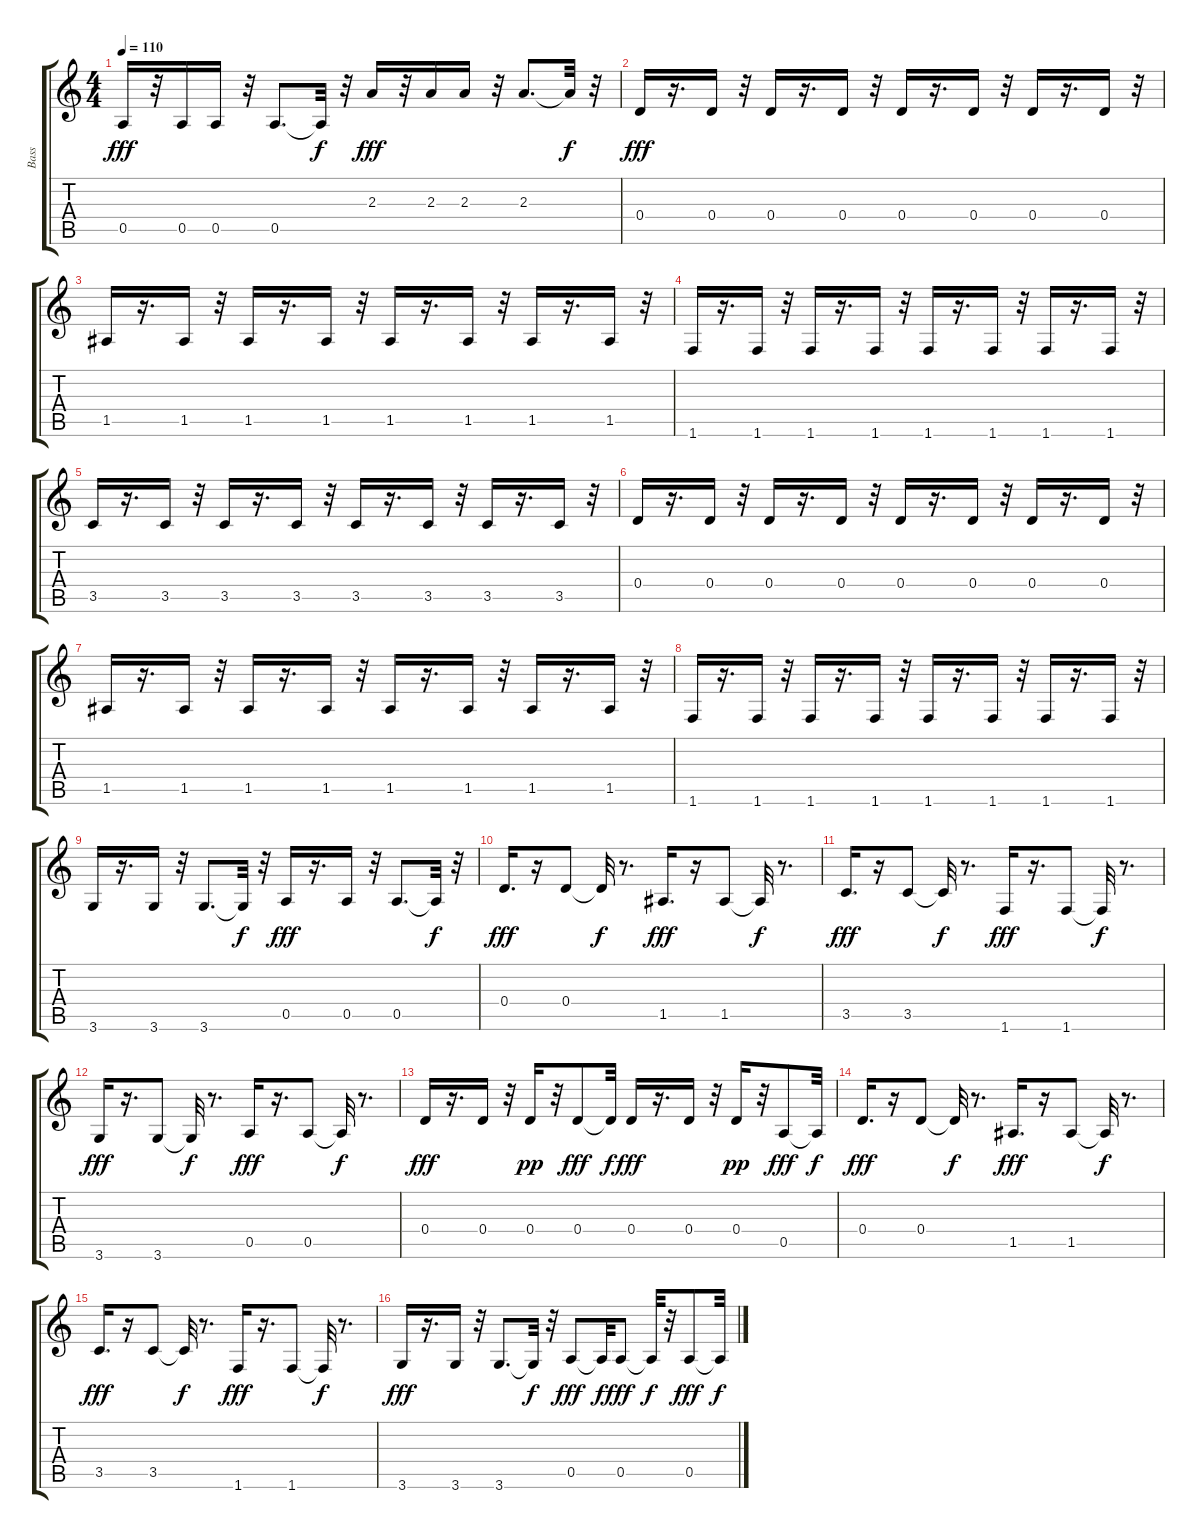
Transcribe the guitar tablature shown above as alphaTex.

\track ("Bass" "Bass") {instrument electricbassfinger}
\staff {score tabs}
\tuning (E4 B3 G3 D3 A2 E2) {hide}
\ts (4 4)
\tempo 110
\clef g2
\ks c
0.5.16{dy fff} r.32 0.5.16 0.5.16 r.32 0.5.8{d} 0.5{t}.32{dy f} r.32 2.3.16{dy fff} r.32 2.3.16 2.3.16 r.32 2.3.8{d} 2.3{t}.32{dy f} r.32 |
0.4.16{dy fff} r.16{d} 0.4.16 r.32 0.4.16 r.16{d} 0.4.16 r.32 0.4.16 r.16{d} 0.4.16 r.32 0.4.16 r.16{d} 0.4.16 r.32 |
1.5.16 r.16{d} 1.5.16 r.32 1.5.16 r.16{d} 1.5.16 r.32 1.5.16 r.16{d} 1.5.16 r.32 1.5.16 r.16{d} 1.5.16 r.32 |
1.6.16 r.16{d} 1.6.16 r.32 1.6.16 r.16{d} 1.6.16 r.32 1.6.16 r.16{d} 1.6.16 r.32 1.6.16 r.16{d} 1.6.16 r.32 |
3.5.16 r.16{d} 3.5.16 r.32 3.5.16 r.16{d} 3.5.16 r.32 3.5.16 r.16{d} 3.5.16 r.32 3.5.16 r.16{d} 3.5.16 r.32 |
0.4.16 r.16{d} 0.4.16 r.32 0.4.16 r.16{d} 0.4.16 r.32 0.4.16 r.16{d} 0.4.16 r.32 0.4.16 r.16{d} 0.4.16 r.32 |
1.5.16 r.16{d} 1.5.16 r.32 1.5.16 r.16{d} 1.5.16 r.32 1.5.16 r.16{d} 1.5.16 r.32 1.5.16 r.16{d} 1.5.16 r.32 |
1.6.16 r.16{d} 1.6.16 r.32 1.6.16 r.16{d} 1.6.16 r.32 1.6.16 r.16{d} 1.6.16 r.32 1.6.16 r.16{d} 1.6.16 r.32 |
3.6.16 r.16{d} 3.6.16 r.32 3.6.8{d} 3.6{t}.32{dy f} r.32 0.5.16{dy fff} r.16{d} 0.5.16 r.32 0.5.8{d} 0.5{t}.32{dy f} r.32 |
0.4.16{d dy fff} r.16 0.4.8 0.4{t}.32{dy f} r.8{d} 1.5.16{d dy fff} r.16 1.5.8 1.5{t}.32{dy f} r.8{d} |
3.5.16{d dy fff} r.16 3.5.8 3.5{t}.32{dy f} r.8{d} 1.6.16{dy fff} r.16{d} 1.6.8 1.6{t}.32{dy f} r.8{d} |
3.6.16{dy fff} r.16{d} 3.6.8 3.6{t}.32{dy f} r.8{d} 0.5.16{dy fff} r.16{d} 0.5.8 0.5{t}.32{dy f} r.8{d} |
0.4.16{dy fff} r.16{d} 0.4.16 r.32 0.4.16{dy pp} r.32 0.4.8{dy fff} 0.4{t}.32{dy f} 0.4.16{dy fff} r.16{d} 0.4.16 r.32 0.4.16{dy pp} r.32 0.5.8{dy fff} 0.5{t}.32{dy f} |
0.4.16{d dy fff} r.16 0.4.8 0.4{t}.32{dy f} r.8{d} 1.5.16{d dy fff} r.16 1.5.8 1.5{t}.32{dy f} r.8{d} |
3.5.16{d dy fff} r.16 3.5.8 3.5{t}.32{dy f} r.8{d} 1.6.16{dy fff} r.16{d} 1.6.8 1.6{t}.32{dy f} r.8{d} |
3.6.16{dy fff} r.16{d} 3.6.16 r.32 3.6.8{d} 3.6{t}.32{dy f} r.32 0.5.8{dy fff} 0.5{t}.32{dy f} 0.5.8{dy fff} 0.5{t}.32{dy f} r.32 0.5.8{dy fff} 0.5{t}.32{dy f}
